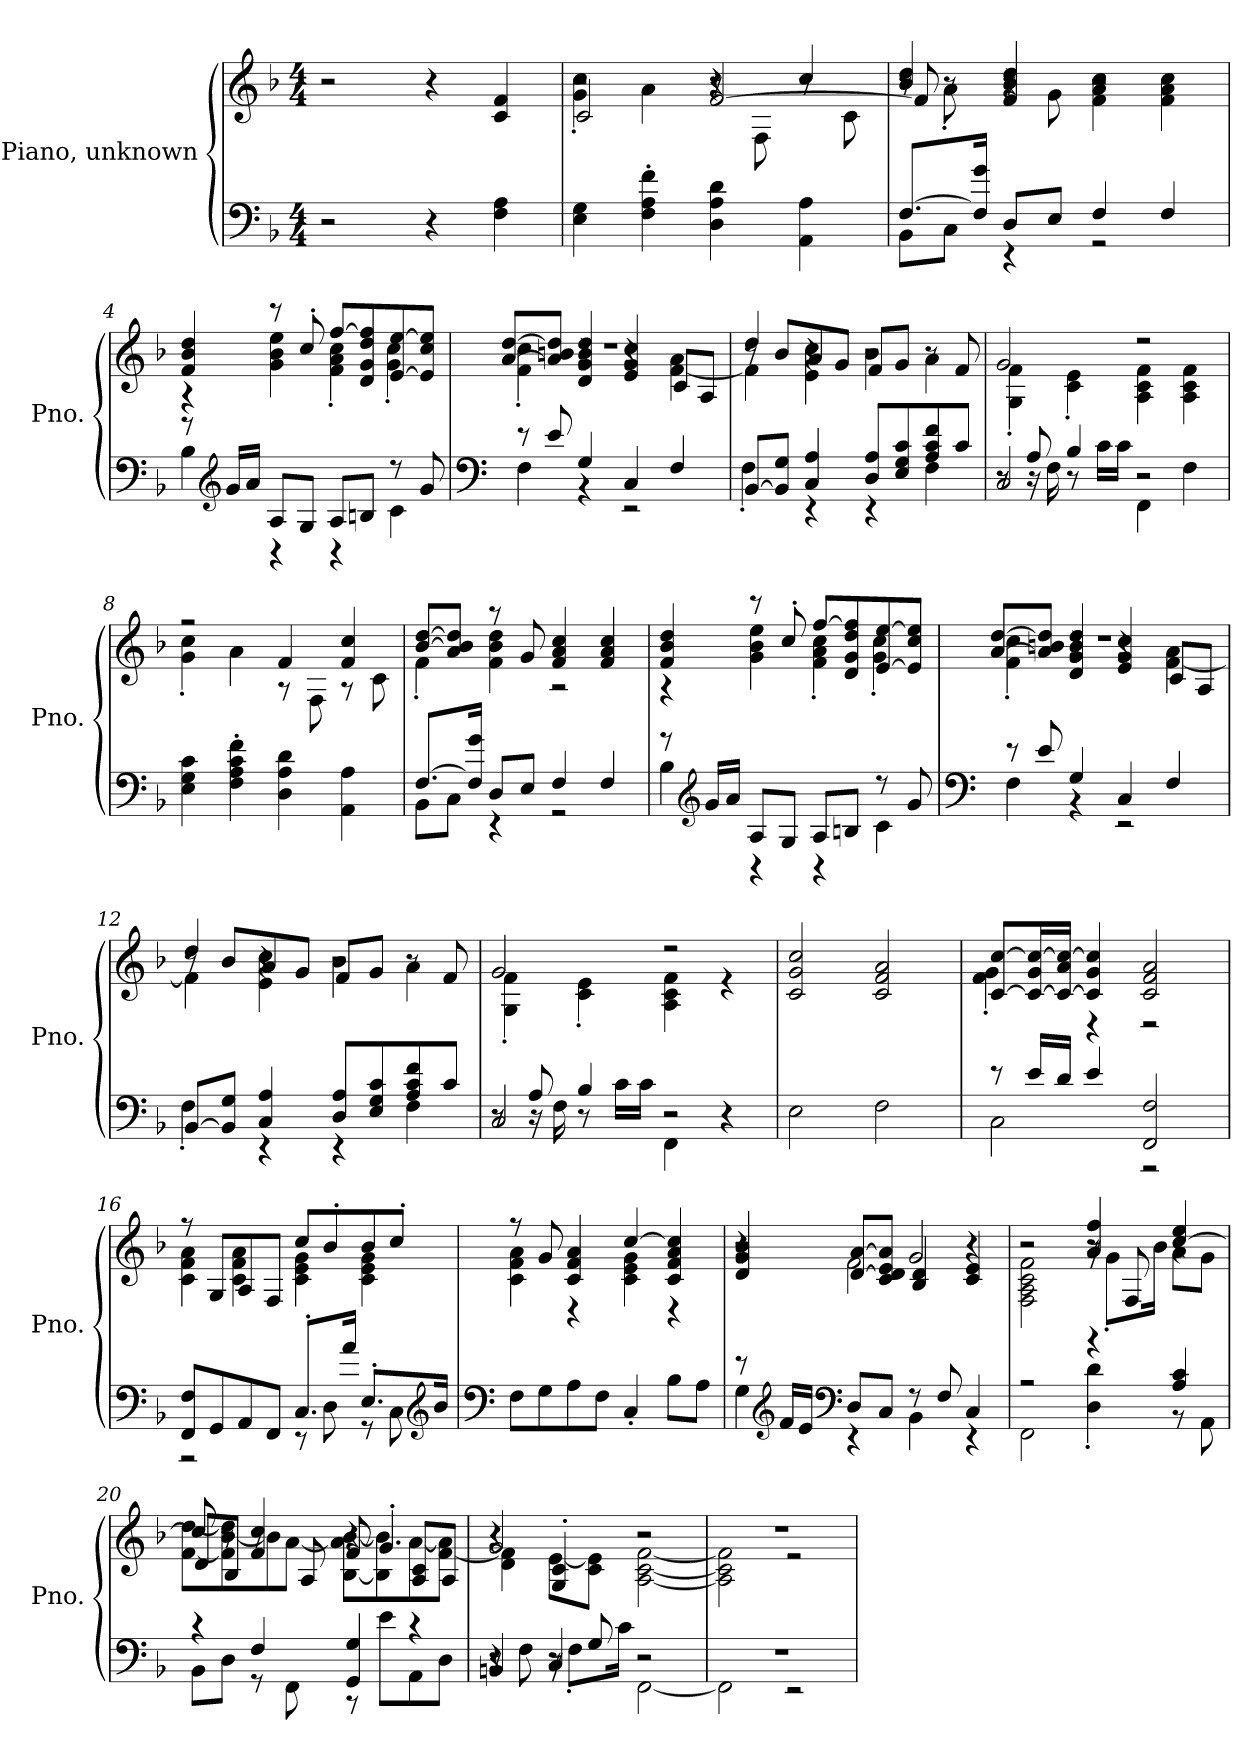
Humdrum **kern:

**kern	**kern
*part1	*part1
*staff2	*staff1
*I"Piano, unknown	*
*I'Pno.	*
*clefF4	*clefG2
*k[b-]	*k[b-]
*M4/4	*M4/4
*MM120	*MM120
=1	=1
2r	2r
4r	4r
4F\ 4A\	4c/ 4f/
=2	=2
*	*^
*	*	*^
4E\ 4G\	2r	4g\' 4cc\'	2c/
4F\' 4A\' 4f\'	.	4a\	.
4D\ 4A\ 4d\	4r	8r	[2f/
.	.	8F\	.
4AA\ 4A\	4cc/	8r	.
.	.	8c\	.
=3	=3	=3	=3
*^	*	*	*
[8.F/L	8BB-\L	4b-/ 4dd/	8r	8f/]
.	8C\J	.	8a'\	8r
16F/] 16g/Jk	.	.	.	.
8D/L	4r	4f/ 4b-/ 4dd/	8r	4r
8E/J	.	.	8g\	.
4F/	2r	2r	4f\ 4a\ 4cc\	2r
4F/	.	.	4f\ 4a\ 4cc\	.
*	*	*	*v	*v
=4	=4	=4	=4
8r	4B-\	4f/ 4b-/ 4dd/	4r
*clefG2	*	*	*
16g/LL	.	.	.
16a/JJ	.	.	.
8A/L	4r	8r	4g\ 4b-\ 4ee\
8G/J	.	8cc'/	.
8A/L	4r	[8ff/L	4f\' 4a\' 4cc\'
8Bn/J	.	8d/ 8g/ 8dd/ 8ff/]	.
8r	4c\	[8e/ [8ee/	4g\' 4cc\'
8g/	.	8e/] 8cc/ 8ee/]J	.
*	*	*v	*v
!!LO:LB:g=z
=5	=5	=5
*clefF4	*	*
*	*	*^
*	*	*	*^
8r	4F\	1r	4f\' 4cc\'	[8a/ [8dd/L
8e/	.	.	.	8a/] 8bn/ 8dd/]J
4G/	4r	.	4r	4d/ 4g/ 4b/ 4dd/
4C/	2r	.	4r	4e/ 4g/ 4cc/
4F/	.	.	[4f\ 4a\	8c/L
.	.	.	.	8A/J
=6	=6	=6	=6	=6
[8BB-/L	4F'\	4dd/	4f\]	8r
8BB-/] 8G/J	.	.	.	8b-/L
4C/ 4A/	4r	4r	4e\ 4cc\	8a/
.	.	.	.	8g/J
8D/ 8A/L	4r	2r	4b-\	8f/L
8E/ 8G/ 8c/	.	.	.	8g/J
8A/ 8c/ 8f/	4F\	.	4a\	8r
8c/J	.	.	.	8f/
*	*	*	*v	*v
=7	=7	=7	=7
*	*^	*	*
8r	8r	2C/	2g/	4G\' 4f\'
8A/	16r	.	.	.
.	16F\	.	.	.
4B-/	8r	.	.	4c\' 4e\'
.	16c\LL	.	.	.
.	16c\JJ	.	.	.
2r	4FF\	2r	2r	4A\ 4c\ 4f\
.	4F\	.	.	4A\ 4c\ 4f\
*v	*v	*v	*	*
=8	=8	=8
4E\ 4G\ 4c\	2r	4g\' 4cc\'
4F\' 4A\' 4c\' 4f\'	.	4a\
4D\ 4A\ 4d\	4f/	8r
.	.	8F\
4AA\ 4A\	4f/ 4cc/	8r
.	.	8c\
!!LO:LB:g=z	!!
=9	=9	=9
*^	*	*
[8.F/L	8BB-\L	[8b-/ [8dd/L	4f'\
.	8C\J	8a/ 8b-/] 8dd/]J	.
16F/] 16g/Jk	.	.	.
8D/L	4r	8r	4f\ 4b-\ 4dd\
8E/J	.	8g/	.
4F/	2r	4f/ 4a/ 4cc/	2r
4F/	.	4f/ 4a/ 4cc/	.
=10	=10	=10	=10
8r	4B-\	4f/ 4b-/ 4dd/	4r
*clefG2	*	*	*
16g/LL	.	.	.
16a/JJ	.	.	.
8A/L	4r	8r	4g\ 4b-\ 4ee\
8G/J	.	8cc'/	.
8A/L	4r	[8ff/L	4f\' 4a\' 4cc\'
8Bn/J	.	8d/ 8g/ 8dd/ 8ff/]	.
8r	4c\	[8e/ [8ee/	4g\' 4cc\'
8g/	.	8e/] 8cc/ 8ee/]J	.
*	*	*v	*v
=11	=11	=11
*clefF4	*	*
*	*	*^
*	*	*	*^
8r	4F\	1r	4f\' 4cc\'	[8a/ [8dd/L
8e/	.	.	.	8a/] 8bn/ 8dd/]J
4G/	4r	.	4r	4d/ 4g/ 4b/ 4dd/
4C/	2r	.	4r	4e/ 4g/ 4cc/
4F/	.	.	[4f\ 4a\	8c/L
.	.	.	.	8A/J
!!LO:LB:g=z	!!	!!
=12	=12	=12	=12	=12
[8BB-/L	4F'\	4dd/	4f\]	8r
8BB-/] 8G/J	.	.	.	8b-/L
4C/ 4A/	4r	4r	4e\ 4cc\	8a/
.	.	.	.	8g/J
8D/ 8A/L	4r	2r	4b-\	8f/L
8E/ 8G/ 8c/	.	.	.	8g/J
8A/ 8c/ 8f/	4F\	.	4a\	8r
8c/J	.	.	.	8f/
*	*	*	*v	*v
=13	=13	=13	=13
*	*^	*	*
8r	8r	2C/	2g/	4G\' 4f\'
8A/	16r	.	.	.
.	16F\	.	.	.
4B-/	8r	.	.	4c\' 4e\'
.	16c\LL	.	.	.
.	16c\JJ	.	.	.
2r	4FF\	2r	2r	4A\ 4c\ 4f\
.	4r	.	.	4r
*v	*v	*v	*	*
*	*v	*v
=14	=14
2E\	2c/ 2g/ 2cc/
2F\	2c/ 2f/ 2a/
=15	=15
*^	*^
8r	2C\	[8c/ [8cc/L	4f\' 4g\'
16e/LL	.	16c/_ 16g/ 16cc/_L	.
16d/JJ	.	16c/_ 16a/ 16cc/_JJ	.
4e/	.	4c/] 4g/ 4cc/]	4r
2FF/ 2F/	2r	2c/ 2f/ 2a/	2r
!!LO:LB:g=z	!!
=16	=16	=16	=16
8FF/ 8F/L	2r	8r	4c\ 4f\ 4a\
8GG/	.	8G/L	.
8AA/	.	8A/	4c\ 4f\ 4a\
8FF/J	.	8F/J	.
8.C'/L	8r	8cc/L	4c\ 4e\ 4g\
.	8D\	8b-'/	.
16a/Jk	.	.	.
8.E'/L	8r	8b-/	4c\ 4e\ 4g\
.	8C\	8cc'/J	.
*clefG2	*	*	*
16b-/Jk	.	.	.
*v	*v	*	*
=17	=17	=17
*clefF4	*	*
8F\L	8r	4c\ 4f\ 4a\
8G\	8g/	.
8A\	4c/ 4f/ 4a/	4r
8F\J	.	.
4C'/	[4cc/	4c\ 4e\ 4g\
8B-\L	4c/ 4f/ 4a/ 4cc/]	4r
8A\J	.	.
=18	=18	=18
*^	*	*^
8r	4G\	2r	4r	4d/ 4g/ 4b-/
*clefG2	*	*	*	*
16f/LL	.	.	.	.
16e/JJ	.	.	.	.
*clefF4	*	*	*	*
8D/L	4r	.	2f\	[8d/ [8a/L
8C/J	.	.	.	8c/ 8d/] 8e/ 8a/]J
8r	4BB-\	2g/	.	4B-/ 4d/
8F/	.	.	.	.
4C/	4r	.	4r	4c/ 4e/
!!LO:LB:g=z	!!	!!
=19	=19	=19	=19	=19
2r	2FF\	2r	2F\ 2A\ 2c\ 2f\	2r
4r	4D\' 4d\'	4a/ 4ff/	16r	8r
.	.	.	8g'\L	.
.	.	.	.	8F/
.	.	.	16b-\Jk	.
4A/ 4c/	8r	[4cc/ 4ee/	8a\L	4r
.	8AA\	.	8g\J	.
=20	=20	=20	=20	=20
4r	8BB-\L	8cc/]	[8f\ [8dd\L	8d/L
.	8D\J	8r	8f\] [8b-\ 8dd\]	8B-/J
4F/	8r	4f/ 4cc/	8b-\]	8r
.	8FF\	.	[8a\J	8A/
4GG/ 4G/	8r	8f/	[8B-\ 8a\] [8b-\L	4r
.	8e\L	4.g'/	8B-\] 8b-\]	.
4r	8AA\	.	[8a\	8A/ 8c/L
.	8D\J	.	[8f\ 8a\]J	8A/J
=21	=21	=21	=21	=21
*	*^	*	*	*
4r	8r	4BBn/	2g/	4d\ 4f\]	4r
.	8F\	.	.	.	.
8r	16r	4C/	.	[8e\L	4G/' 4c/'
.	8F'\L	.	.	.	.
8G/	.	.	.	8c\ 8e\]J	.
.	16c\Jk	.	.	.	.
2r	[2FF\	2r	2r	[2A\ [2c\ [2f\	2r
*	*v	*v	*	*	*
*	*	*	*v	*v
=22	=22	=22	=22
1r	2FF\]	1r	2A\] 2c\] 2f\]
.	2r	.	2r
*v	*v	*	*
*	*v	*v
=	=
*-	*-
